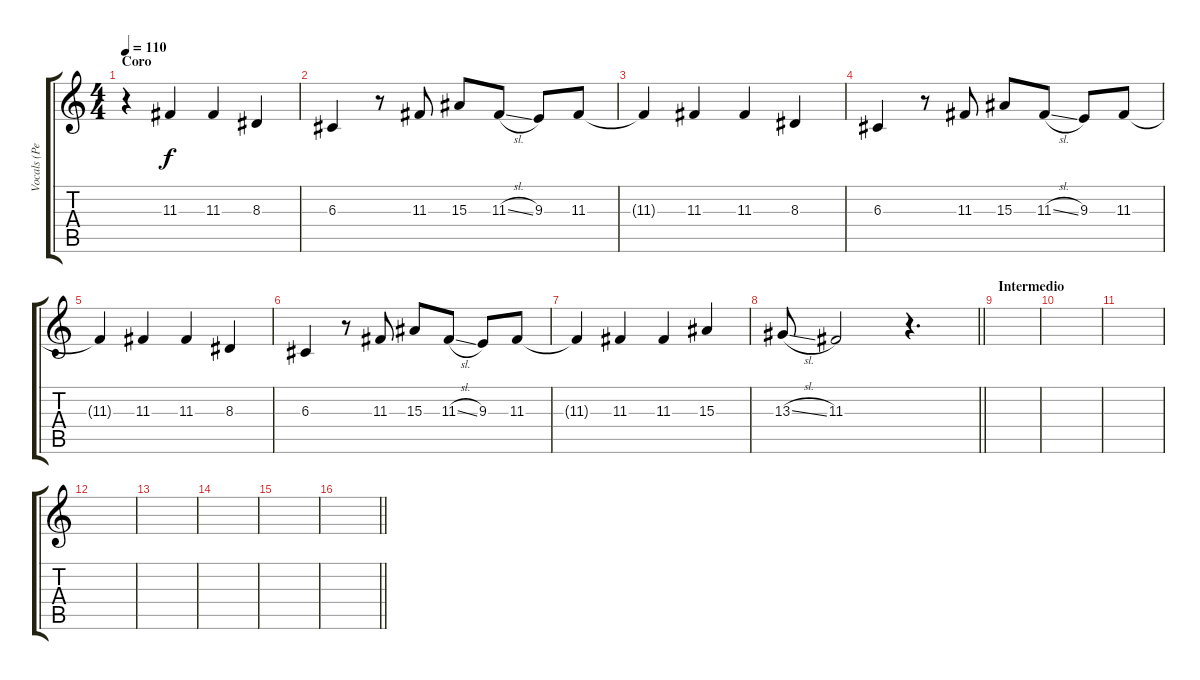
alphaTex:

\track ("Vocals (Perry Farrell)" "Vocals (Pe") {instrument flute}
\staff {score tabs}
\tuning (E4 B3 G3 D3 A2 E2) {hide}
\ts (4 4)
\section ("" "Coro")
\tempo 110
\clef g2
\ks c
r.4{dy f} 11.3.4 11.3.4 8.3.4 |
6.3.4 r.8 11.3.8 15.3.8 11.3{sl}.8 9.3.8 11.3.8 |
11.3{t}.4 11.3.4 11.3.4 8.3.4 |
6.3.4 r.8 11.3.8 15.3.8 11.3{sl}.8 9.3.8 11.3.8 |
11.3{t}.4 11.3.4 11.3.4 8.3.4 |
6.3.4 r.8 11.3.8 15.3.8 11.3{sl}.8 9.3.8 11.3.8 |
11.3{t}.4 11.3.4 11.3.4 15.3.4 |
\barLineRight lightlight
13.3{sl}.8 11.3.2 r.4{d} |
\section ("" "Intermedio")
|
|
|
|
|
|
|
\barLineRight lightlight
